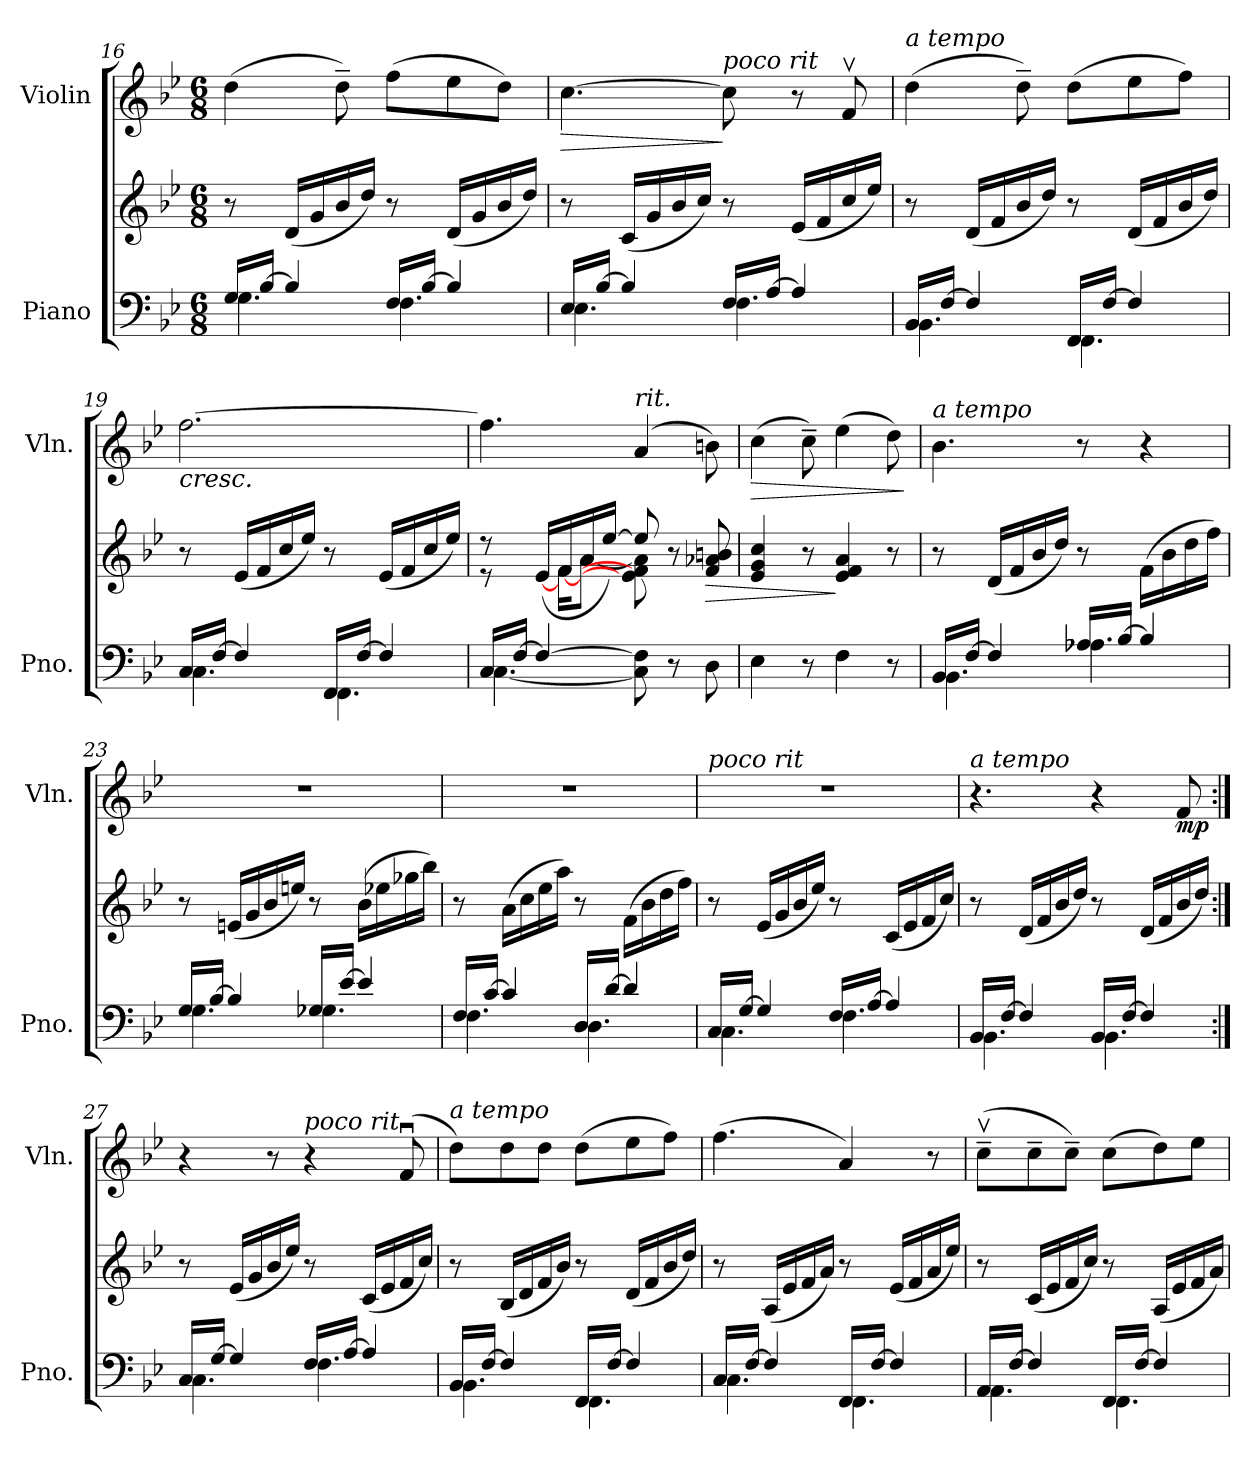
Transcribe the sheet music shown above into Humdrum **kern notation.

**kern	**kern	**dynam	**kern	**dynam
*part2	*part2	*part2	*part1	*part1
*staff3	*staff2	*staff2/3	*staff1	*staff1
*I"Piano	*	*	*I"Violin	*
*I'Pno.	*	*	*I'Vln.	*
*clefF4	*clefG2	*	*clefG2	*
*k[b-e-]	*k[b-e-]	*	*k[b-e-]	*
*M6/8	*M6/8	*	*M6/8	*
=16	=16	=16	=16	=16
*^	*	*	*	*
16G/LL	4.G\	8r	.	(>4dd\	.
[16B-/JJ	.	.	.	.	.
4B-/]	.	(<16d/LL	.	.	.
.	.	16g/	.	.	.
.	.	16b-/	.	8dd~\)	.
.	.	16dd/JJ)	.	.	.
16F/LL	4.F\	8r	.	(>8ff\L	.
[16B-/JJ	.	.	.	.	.
4B-/]	.	(<16d/LL	.	8ee-\	.
.	.	16g/	.	.	.
.	.	16b-/	.	8dd\J)	.
.	.	16dd/JJ)	.	.	.
=17	=17	=17	=17	=17	=17
!	!	!	!	!	!LO:HP:b
16E-/LL	4.E-\	8r	.	[4.cc\	>
[16B-/JJ	.	.	.	.	.
4B-/]	.	(<16c/LL	.	.	.
.	.	16g/	.	.	.
.	.	16b-/	.	.	.
.	.	16cc/JJ)	.	.	.
!	!	!	!	!LO:TX:a:i:t=poco rit	!
16F/LL	4.F\	8r	.	8cc\]	]
[16A/JJ	.	.	.	.	.
4A/]	.	(<16e-/LL	.	8r	.
.	.	16f/	.	.	.
.	.	16cc/	.	8fv/	.
.	.	16ee-/JJ)	.	.	.
=18	=18	=18	=18	=18	=18
!	!	!	!	!LO:TX:a:i:t=a tempo	!
16BB-/LL	4.BB-\	8r	.	(>4dd\	.
[16F/JJ	.	.	.	.	.
4F/]	.	(<16d/LL	.	.	.
.	.	16f/	.	.	.
.	.	16b-/	.	8dd~\)	.
.	.	16dd/JJ)	.	.	.
16FF/LL	4.FF\	8r	.	(>8dd\L	.
[16F/JJ	.	.	.	.	.
4F/]	.	(<16d/LL	.	8ee-\	.
.	.	16f/	.	.	.
.	.	16b-/	.	8ff\J)	.
.	.	16dd/JJ)	.	.	.
=19	=19	=19	=19	=19	=19
!	!	!	!	!LO:TX:b:i:t=cresc.	!
16C/LL	4.C\	8r	.	[2.ff\	.
[16F/JJ	.	.	.	.	.
4F/]	.	(<16e-/LL	.	.	.
.	.	16f/	.	.	.
.	.	16cc/	.	.	.
.	.	16ee-/JJ)	.	.	.
16FF/LL	4.FF\	8r	.	.	.
[16F/JJ	.	.	.	.	.
4F/]	.	(<16e-/LL	.	.	.
.	.	16f/	.	.	.
.	.	16cc/	.	.	.
.	.	16ee-/JJ)	.	.	.
=20	=20	=20	=20	=20	=20
*	*	*^	*	*	*
16C/LL	[4.C\	8r	8r	.	4.ff\]	.
[16F/JJ	.	.	.	.	.	.
4F/_	.	(>[16e-/LL	16ryy	.	.	.
.	.	16f/	[16f\KL	.	.	.
.	.	16a/	[8a\J	.	.	.
.	.	[16ee-/JJ)	.	.	.	.
!	!	!	!	!	!LO:TX:a:i:t=rit.	!
8C\] 8F\]	4.ryy	8ee-/]	8e-\] 8f\] 8a\]	.	(>4a/	.
8r	.	8r	4ryy	.	.	.
!	!	!	!	!LO:HP:b	!	!
8D\	.	8f/ 8a-X/ 8bn/	.	>	8bn\)	.
*v	*v	*	*	*	*	*
*	*v	*v	*	*	*
=21	=21	=21	=21	=21
!	!	!	!	!LO:HP:b
4E-\	4e-/ 4g/ 4cc/	.	(>4cc\	>
8r	8r	.	8cc~\)	.
4F\	4e-/ 4f/ 4a/	]	(>4ee-\	.
8r	8r	.	8dd\)	.
.	.	.	.	]
=22	=22	=22	=22	=22
*^	*	*	*	*
!	!	!	!	!LO:TX:a:i:t=a tempo	!
16BB-/LL	4.BB-\	8r	.	4.b-\	.
[16F/JJ	.	.	.	.	.
4F/]	.	(<16d/LL	.	.	.
.	.	16f/	.	.	.
.	.	16b-/	.	.	.
.	.	16dd/JJ)	.	.	.
16A-X/LL	4.A-\	8r	.	8r	.
[16B-/JJ	.	.	.	.	.
4B-/]	.	(>16f\LL	.	4r	.
.	.	16b-\	.	.	.
.	.	16dd\	.	.	.
.	.	16ff\JJ)	.	.	.
=23	=23	=23	=23	=23	=23
16G/LL	4.G\	8r	.	2.r	.
[16B-/JJ	.	.	.	.	.
4B-/]	.	(<16en/LL	.	.	.
.	.	16g/	.	.	.
.	.	16b-/	.	.	.
.	.	16een/JJ)	.	.	.
16G-X/LL	4.G-\	8r	.	.	.
[16e-/JJ	.	.	.	.	.
4e-/]	.	(>16b-\LL	.	.	.
.	.	16ee-X\	.	.	.
.	.	16gg-X\	.	.	.
.	.	16bb-\JJ)	.	.	.
=24	=24	=24	=24	=24	=24
16F/LL	4.F\	8r	.	2.r	.
[16c/JJ	.	.	.	.	.
4c/]	.	(>16a\LL	.	.	.
.	.	16cc\	.	.	.
.	.	16ee-\	.	.	.
.	.	16aa\JJ)	.	.	.
16D/LL	4.D\	8r	.	.	.
[16d/JJ	.	.	.	.	.
4d/]	.	(>16f\LL	.	.	.
.	.	16b-\	.	.	.
.	.	16dd\	.	.	.
.	.	16ff\JJ)	.	.	.
=25	=25	=25	=25	=25	=25
!	!	!	!	!LO:TX:a:i:t=poco rit	!
16C/LL	4.C\	8r	.	2.r	.
[16G/JJ	.	.	.	.	.
4G/]	.	(<16e-/LL	.	.	.
.	.	16g/	.	.	.
.	.	16b-/	.	.	.
.	.	16ee-/JJ)	.	.	.
16F/LL	4.F\	8r	.	.	.
[16A/JJ	.	.	.	.	.
4A/]	.	(<16c/LL	.	.	.
.	.	16e-/	.	.	.
.	.	16f/	.	.	.
.	.	16cc/JJ)	.	.	.
=26	=26	=26	=26	=26	=26
!	!	!	!	!LO:TX:a:i:t=a tempo	!
16BB-/LL	4.BB-\	8r	.	4.r	.
[16F/JJ	.	.	.	.	.
4F/]	.	(<16d/LL	.	.	.
.	.	16f/	.	.	.
.	.	16b-/	.	.	.
.	.	16dd/JJ)	.	.	.
16BB-/LL	4.BB-\	8r	.	4r	.
[16F/JJ	.	.	.	.	.
4F/]	.	(<16d/LL	.	.	.
.	.	16f/	.	.	.
!	!	!	!	!	!LO:DY:b
.	.	16b-/	.	8f/	mp
.	.	16dd/JJ)	.	.	.
=27:|!	=27:|!	=27:|!	=27:|!	=27:|!	=27:|!
16C/LL	4.C\	8r	.	4r	.
[16G/JJ	.	.	.	.	.
4G/]	.	(<16e-/LL	.	.	.
.	.	16g/	.	.	.
.	.	16b-/	.	8r	.
.	.	16ee-/JJ)	.	.	.
!	!	!	!	!LO:TX:a:i:t=poco rit	!
16F/LL	4.F\	8r	.	4r	.
[16A/JJ	.	.	.	.	.
4A/]	.	(<16c/LL	.	.	.
.	.	16e-/	.	.	.
.	.	16f/	.	(<8fu/	.
.	.	16cc/JJ)	.	.	.
=28	=28	=28	=28	=28	=28
!	!	!	!	!LO:TX:a:i:t=a tempo	!
16BB-/LL	4.BB-\	8r	.	8dd\L)	.
[16F/JJ	.	.	.	.	.
4F/]	.	(<16B-/LL	.	8dd\	.
.	.	16d/	.	.	.
.	.	16f/	.	8dd\J	.
.	.	16b-/JJ)	.	.	.
16FF/LL	4.FF\	8r	.	(>8dd\L	.
[16F/JJ	.	.	.	.	.
4F/]	.	(<16d/LL	.	8ee-\	.
.	.	16f/	.	.	.
.	.	16b-/	.	8ff\J)	.
.	.	16dd/JJ)	.	.	.
=29	=29	=29	=29	=29	=29
16C/LL	4.C\	8r	.	(>4.ff\	.
[16F/JJ	.	.	.	.	.
4F/]	.	(<16A/LL	.	.	.
.	.	16e-/	.	.	.
.	.	16f/	.	.	.
.	.	16a/JJ)	.	.	.
16FF/LL	4.FF\	8r	.	4a/)	.
[16F/JJ	.	.	.	.	.
4F/]	.	(<16e-/LL	.	.	.
.	.	16f/	.	.	.
.	.	16a/	.	8r	.
.	.	16ee-/JJ)	.	.	.
=30	=30	=30	=30	=30	=30
16AA/LL	4.AA\	8r	.	(>8ccv~\L	.
[16F/JJ	.	.	.	.	.
4F/]	.	(<16c/LL	.	8cc~\	.
.	.	16e-/	.	.	.
.	.	16f/	.	8cc~\J)	.
.	.	16cc/JJ)	.	.	.
16FF/LL	4.FF\	8r	.	(>8cc\L	.
[16F/JJ	.	.	.	.	.
4F/]	.	(<16A/LL	.	8dd\)	.
.	.	16e-/	.	.	.
.	.	16f/	.	8ee-\J	.
.	.	16a/JJ)	.	.	.
*v	*v	*	*	*	*
=	=	=	=	=
*-	*-	*-	*-	*-
